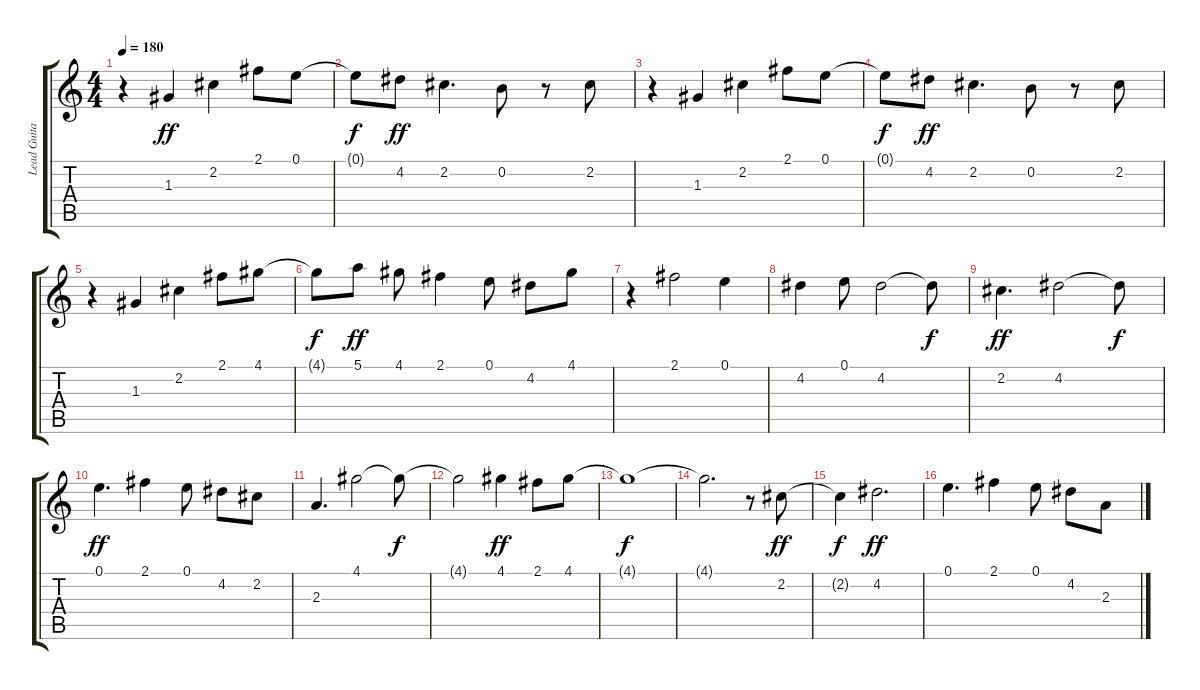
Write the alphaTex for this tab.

\track ("Lead Guitar" "Lead Guita") {instrument distortionguitar}
\staff {score tabs}
\tuning (E4 B3 G3 D3 A2 E2) {hide}
\ts (4 4)
\tempo 180
\clef g2
\ks c
r.4{dy f} 1.3.4{dy ff} 2.2.4 2.1.8 0.1.8 |
0.1{t}.8{dy f} 4.2.8{dy ff} 2.2.4{d} 0.2.8 r.8 2.2.8 |
r.4 1.3.4 2.2.4 2.1.8 0.1.8 |
0.1{t}.8{dy f} 4.2.8{dy ff} 2.2.4{d} 0.2.8 r.8 2.2.8 |
r.4 1.3.4 2.2.4 2.1.8 4.1.8 |
4.1{t}.8{dy f} 5.1.8{dy ff} 4.1.8 2.1.4 0.1.8 4.2.8 4.1.8 |
r.4 2.1.2 0.1.4 |
4.2.4 0.1.8 4.2.2 4.2{t}.8{dy f} |
2.2.4{d dy ff instrument overdrivenguitar} 4.2.2 4.2{t}.8{dy f} |
0.1.4{d dy ff} 2.1.4 0.1.8 4.2.8 2.2.8 |
2.3.4{d} 4.1.2 4.1{t}.8{dy f} |
4.1{t}.2 4.1.4{dy ff} 2.1.8 4.1.8 |
4.1{t}.1{dy f} |
4.1{t}.2{d} r.8 2.2.8{dy ff} |
2.2{t}.4{dy f} 4.2.2{d dy ff} |
0.1.4{d} 2.1.4 0.1.8 4.2.8 2.3.8
